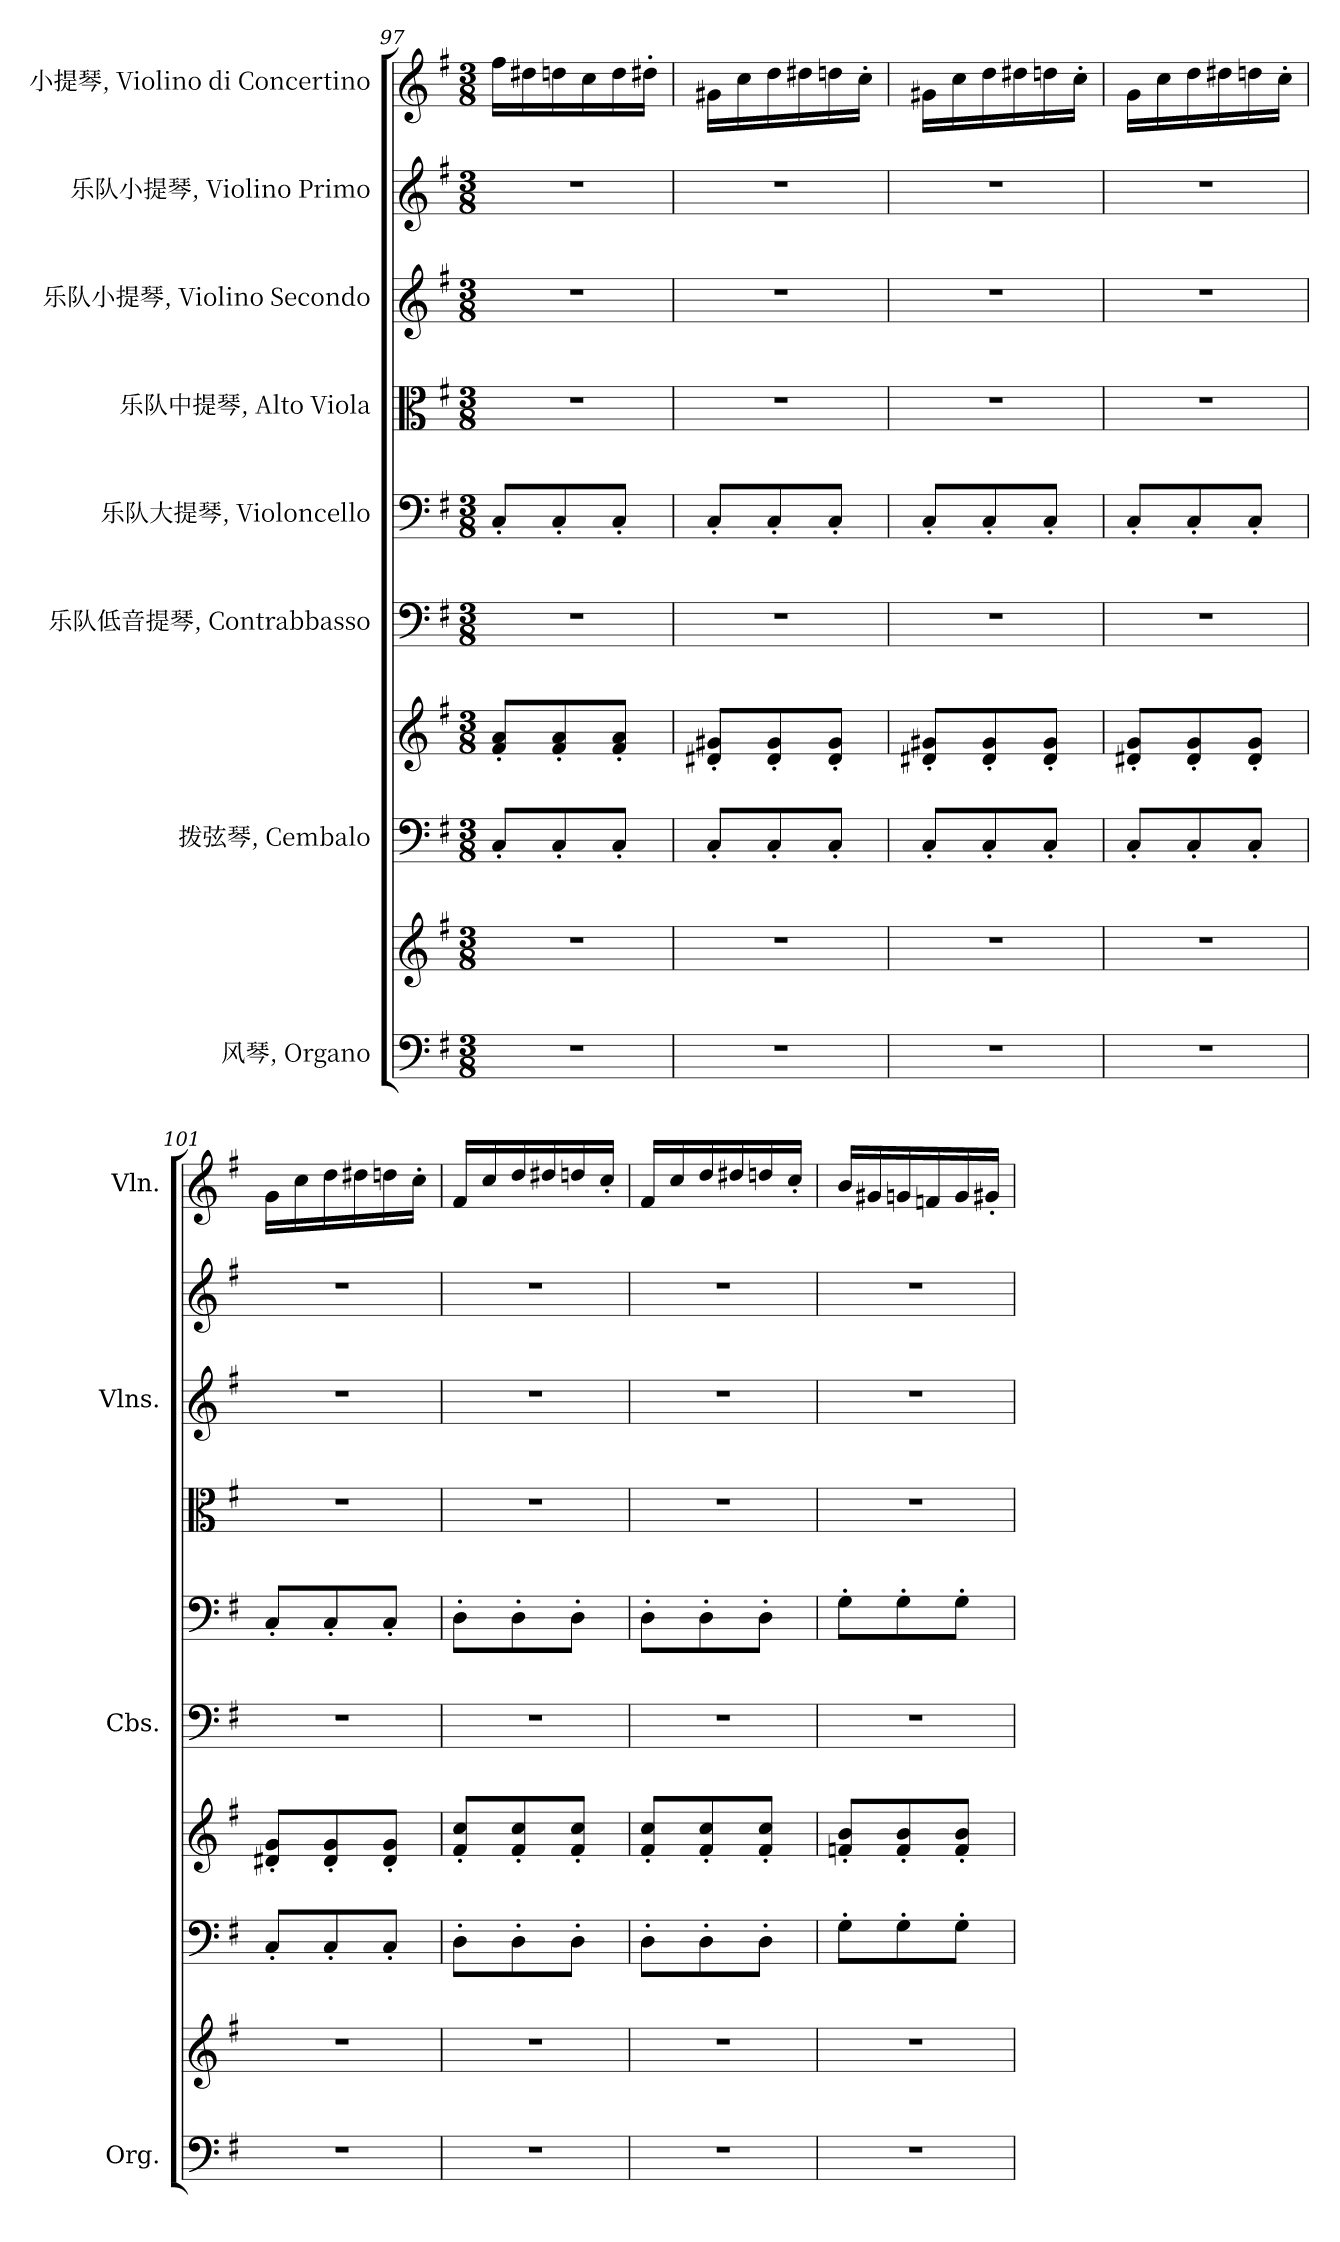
**kern	**kern	**kern	**kern	**kern	**kern	**kern	**kern	**kern	**kern
*part8	*part8	*part7	*part7	*part6	*part5	*part4	*part3	*part2	*part1
*staff10	*staff9	*staff8	*staff7	*staff6	*staff5	*staff4	*staff3	*staff2	*staff1
*I"风琴, Organo	*	*I"拨弦琴, Cembalo	*	*I"乐队低音提琴, Contrabbasso	*I"乐队大提琴, Violoncello	*I"乐队中提琴, Alto Viola	*I"乐队小提琴, Violino Secondo	*I"乐队小提琴, Violino Primo	*I"小提琴, Violino di Concertino
*I'Org.	*	*	*	*I'Cbs.	*	*	*I'Vlns.	*	*I'Vln.
*clefF4	*clefG2	*clefF4	*clefG2	*clefF4	*clefF4	*clefC3	*clefG2	*clefG2	*clefG2
*	*	*	*	*ITrd7c12	*	*	*	*	*
*k[f#]	*k[f#]	*k[f#]	*k[f#]	*k[f#]	*k[f#]	*k[f#]	*k[f#]	*k[f#]	*k[f#]
*M3/8	*M3/8	*M3/8	*M3/8	*M3/8	*M3/8	*M3/8	*M3/8	*M3/8	*M3/8
=97	=97	=97	=97	=97	=97	=97	=97	=97	=97
4.r	4.r	8C'/L	8f#/' 8a/'L	4.r	8C'/L	4.r	4.r	4.r	16ff#\LL
.	.	.	.	.	.	.	.	.	16dd#X\
.	.	8C'/	8f#/' 8a/'	.	8C'/	.	.	.	16ddn\
.	.	.	.	.	.	.	.	.	16cc\
.	.	8C'/J	8f#/' 8a/'J	.	8C'/J	.	.	.	16dd\
.	.	.	.	.	.	.	.	.	16dd#X'\JJ
!!LO:PB:g=z
=98	=98	=98	=98	=98	=98	=98	=98	=98	=98
4.r	4.r	8C'/L	8d#X/' 8g#X/'L	4.r	8C'/L	4.r	4.r	4.r	16g#X\LL
.	.	.	.	.	.	.	.	.	16cc\
.	.	8C'/	8d#/' 8g#/'	.	8C'/	.	.	.	16dd\
.	.	.	.	.	.	.	.	.	16dd#X\
.	.	8C'/J	8d#/' 8g#/'J	.	8C'/J	.	.	.	16ddn\
.	.	.	.	.	.	.	.	.	16cc'\JJ
=99	=99	=99	=99	=99	=99	=99	=99	=99	=99
4.r	4.r	8C'/L	8d#X/' 8g#X/'L	4.r	8C'/L	4.r	4.r	4.r	16g#X\LL
.	.	.	.	.	.	.	.	.	16cc\
.	.	8C'/	8d#/' 8g#/'	.	8C'/	.	.	.	16dd\
.	.	.	.	.	.	.	.	.	16dd#X\
.	.	8C'/J	8d#/' 8g#/'J	.	8C'/J	.	.	.	16ddn\
.	.	.	.	.	.	.	.	.	16cc'\JJ
=100	=100	=100	=100	=100	=100	=100	=100	=100	=100
4.r	4.r	8C'/L	8d#X/' 8g/'L	4.r	8C'/L	4.r	4.r	4.r	16g\LL
.	.	.	.	.	.	.	.	.	16cc\
.	.	8C'/	8d#/' 8g/'	.	8C'/	.	.	.	16dd\
.	.	.	.	.	.	.	.	.	16dd#X\
.	.	8C'/J	8d#/' 8g/'J	.	8C'/J	.	.	.	16ddn\
.	.	.	.	.	.	.	.	.	16cc'\JJ
=101	=101	=101	=101	=101	=101	=101	=101	=101	=101
4.r	4.r	8C'/L	8d#X/' 8g/'L	4.r	8C'/L	4.r	4.r	4.r	16g\LL
.	.	.	.	.	.	.	.	.	16cc\
.	.	8C'/	8d#/' 8g/'	.	8C'/	.	.	.	16dd\
.	.	.	.	.	.	.	.	.	16dd#X\
.	.	8C'/J	8d#/' 8g/'J	.	8C'/J	.	.	.	16ddn\
.	.	.	.	.	.	.	.	.	16cc'\JJ
!!LO:PB:g=z
=102	=102	=102	=102	=102	=102	=102	=102	=102	=102
4.r	4.r	8D'\L	8f#/' 8cc/'L	4.r	8D'\L	4.r	4.r	4.r	16f#/LL
.	.	.	.	.	.	.	.	.	16cc/
.	.	8D'\	8f#/' 8cc/'	.	8D'\	.	.	.	16dd/
.	.	.	.	.	.	.	.	.	16dd#X/
.	.	8D'\J	8f#/' 8cc/'J	.	8D'\J	.	.	.	16ddn/
.	.	.	.	.	.	.	.	.	16cc'/JJ
=103	=103	=103	=103	=103	=103	=103	=103	=103	=103
4.r	4.r	8D'\L	8f#/' 8cc/'L	4.r	8D'\L	4.r	4.r	4.r	16f#/LL
.	.	.	.	.	.	.	.	.	16cc/
.	.	8D'\	8f#/' 8cc/'	.	8D'\	.	.	.	16dd/
.	.	.	.	.	.	.	.	.	16dd#X/
.	.	8D'\J	8f#/' 8cc/'J	.	8D'\J	.	.	.	16ddn/
.	.	.	.	.	.	.	.	.	16cc'/JJ
=104	=104	=104	=104	=104	=104	=104	=104	=104	=104
4.r	4.r	8G'\L	8fn/' 8b/'L	4.r	8G'\L	4.r	4.r	4.r	16b/LL
.	.	.	.	.	.	.	.	.	16g#X/
.	.	8G'\	8f/' 8b/'	.	8G'\	.	.	.	16gn/
.	.	.	.	.	.	.	.	.	16fn/
.	.	8G'\J	8f/' 8b/'J	.	8G'\J	.	.	.	16g/
.	.	.	.	.	.	.	.	.	16g#X'/JJ
=	=	=	=	=	=	=	=	=	=
*-	*-	*-	*-	*-	*-	*-	*-	*-	*-
